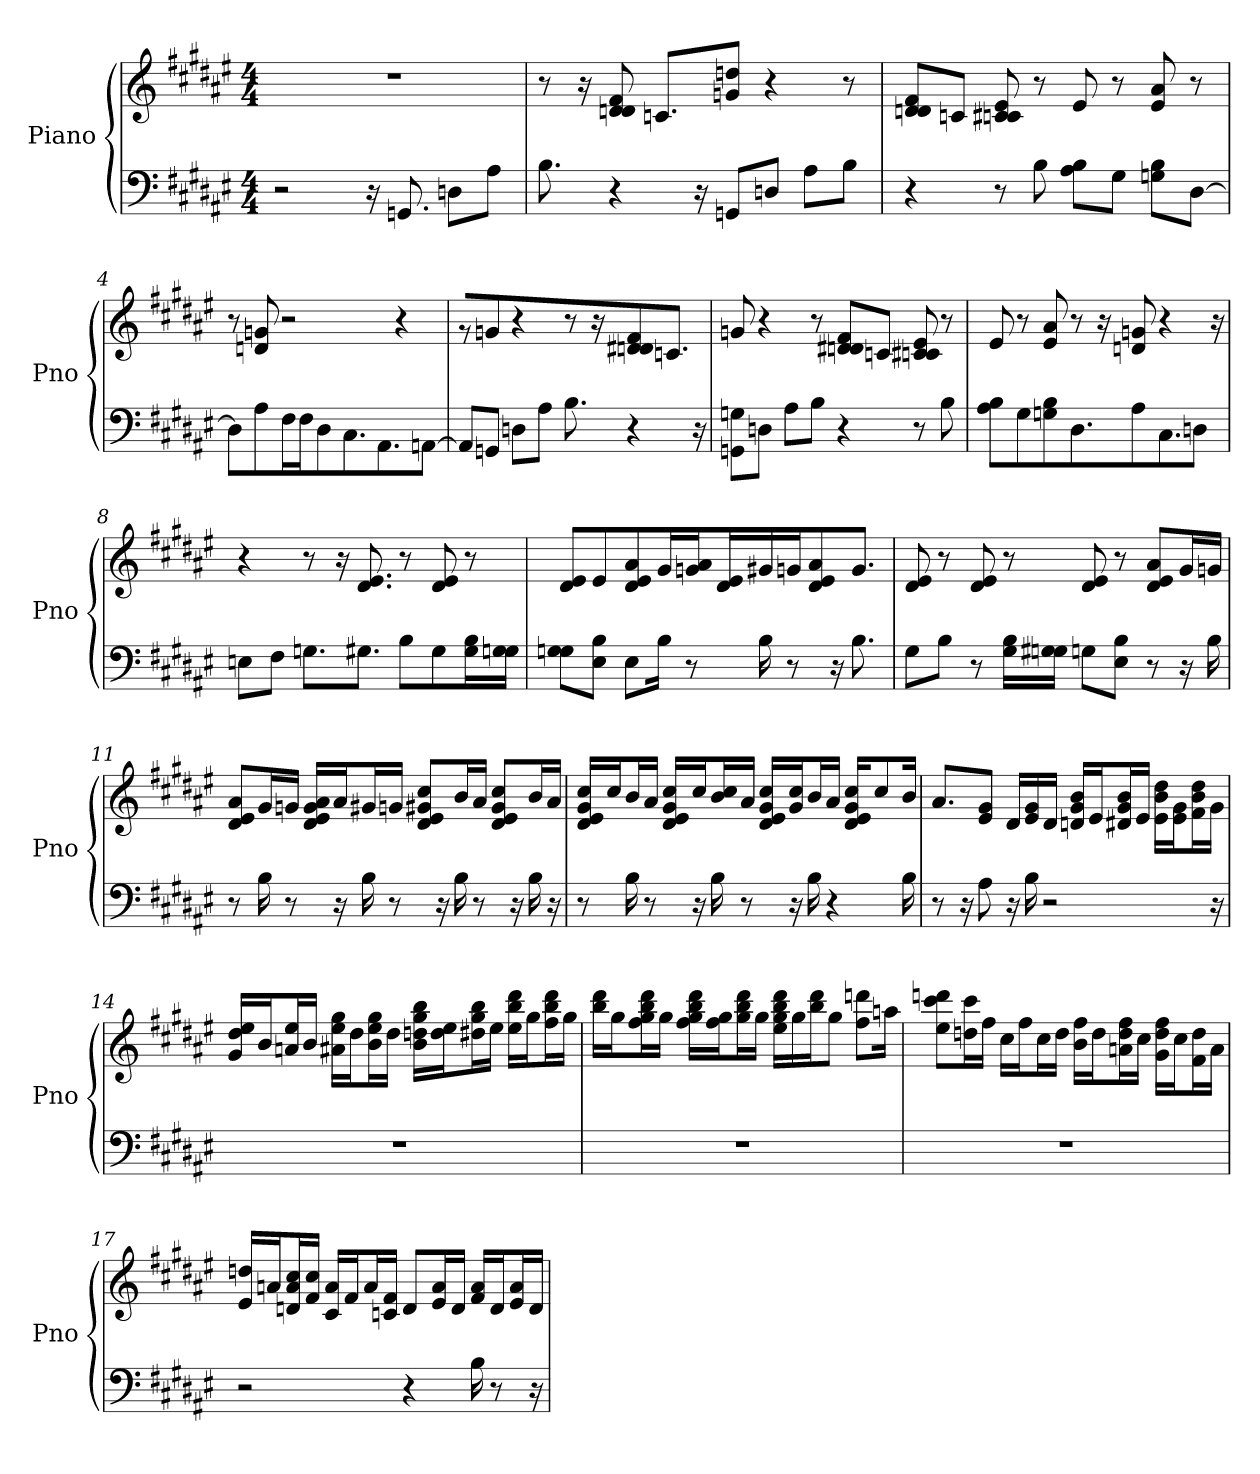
**kern	**kern
*part1	*part1
*staff2	*staff1
*I"Piano	*
*I'Pno	*
*clefF4	*clefG2
*k[f#c#g#d#a#e#]	*k[f#c#g#d#a#e#]
*F#:	*F#:
*M4/4	*M4/4
*MM76	*MM76
=1	=1
2r	1r
16r	.
8.GG	.
8D\L	.
8A#\J	.
=2	=2
8.B	8r
.	16r
4r	8f# 8d# 8d
.	8.c/L
16r	.
8GG/L	8g/ 8dd/J
8D/J	4r
8A#\L	.
8B\J	8r
=3	=3
4r	8f#/ 8d#/ 8d/L
.	8c/J
8r	8e# 8c# 8c
8B	8r
8A#\ 8B\L	8e#
8G#\J	8r
8B\ 8G\L	8a# 8e#
[8D#\J	8r
=4	=4
8D#\L]	8r
8A#\J	8d 8g
16F#\LL	2r
16F#\J	.
8D#\J	.
8.C#/L	.
8.AA#/J	.
.	4r
[8AAJ	.
=5	=5
8AA/L]	8r
8GG/J	8g
8D\L	4r
8A#\J	.
8.B	8r
.	16r
4r	8f# 8d 8d#
.	8.cJ
16r	.
=6	=6
8G\ 8GG\L	8g
8D\J	4r
8A#\L	.
8B\J	8r
4r	8f#/ 8d/ 8d#/L
.	8c/J
8r	8e# 8c# 8c
8B	8r
=7	=7
8B\ 8A#\L	8e#
8G#\J	8r
8G\ 8B\L	8e# 8a#
8.D#\J	8r
.	16r
8A#\L	8d 8g
8.C#\J	4r
8DJ	.
.	16r
=8	=8
8E\L	4r
8F#\J	.
8.G\L	8r
.	16r
8.G#\J	8.e# 8.d#
8B\L	8r
8G#\	8e# 8d#
16G#\ 16B\L	8r
16G#\ 16G\JJ	.
=9	=9
8G#\ 8G\L	8e#/ 8d#/L
8B\ 8E#\J	8e#/J
8E#\L	8a#/ 8e#/ 8d#/L
16B\Jk	16g#/L
8r	16g/ 16a#/JJ
.	16e#/ 16d#/LL
16B	16g#/J
8r	16g/K
.	8a#/ 8d#/ 8e#/J
16r	.
8.B	8.gJ
=10	=10
8G#\L	8e# 8d#
8B\J	8r
8r	8e# 8d#
16G#\ 16B\LL	8r
16G\ 16G#\JJ	.
8G\L	8e# 8d#
8B\ 8E#\J	8r
8r	8a#/ 8d#/ 8e#/L
16r	16g#/L
16B	16g/JJ
=11	=11
8r	8a#/ 8e#/ 8d#/L
16B	16g#/L
8r	16g/JJ
.	16e#/ 16a#/ 16d#/ 16g/LL
16r	16a#/J
16B	16g#/L
8r	16g/JJ
.	8g#/ 8cc#/ 8d#/ 8e#/L
16r	.
16B	16b/L
8r	16a#/JJ
.	8g#/ 8cc#/ 8d#/ 8e#/L
16r	.
16B	16b/L
16r	16a#/JJ
=12	=12
8r	16g#/ 16cc#/ 16d#/ 16e#/LL
.	16cc#/J
16B	16b/L
8r	16a#/JJ
.	16e#/ 16d#/ 16cc#/ 16g#/LL
16r	16cc#/J
16B	16cc#/ 16b/L
8r	16a#/JJ
.	16d#/ 16e#/ 16cc#/ 16g#/LL
16r	16g#/ 16cc#/J
16B	16b/L
4r	16a#/JJ
.	16d#/ 16e#/ 16cc#/ 16g#/KL
.	8cc#/
16B	16b/Jk
=13	=13
8r	8.a#/L
16r	.
8A#	8e#/ 8g#/J
16r	16d#/LL
16B	16g#/ 16e#/
2r	16d#/JJ
.	16d/ 16b/ 16g#/LL
.	16e#/J
.	16b/ 16d#/ 16g#/L
.	16e#/JJ
.	16dd#\ 16b\ 16e#\LL
.	16e#\ 16g#\J
.	16f#\ 16b\ 16dd#\L
16r	16g#\JJ
=14	=14
1r	16g#/ 16ee#/ 16dd#/LL
.	16b/J
.	16a/ 16ee#/L
.	16b/JJ
.	16a#\ 16ee#\ 16gg#\LL
.	16dd#\J
.	16b\ 16ee#\ 16gg#\L
.	16dd#\JJ
.	16bb\ 16gg#\ 16b\ 16dd\LL
.	16ee#\ 16dd\J
.	16dd#\ 16bb\ 16gg#\L
.	16ee#\JJ
.	16bb\ 16ee#\ 16ddd#\LL
.	16gg#\J
.	16ff#\ 16bb\ 16ddd#\L
.	16gg#\JJ
=15	=15
1r	16ddd#\ 16bb\LL
.	16gg#\J
.	16ddd#\ 16bb\ 16ff#\ 16gg#\L
.	16gg#\JJ
.	16gg#\ 16ddd#\ 16bb\ 16ff#\LL
.	16ff#\ 16gg#\J
.	16gg#\ 16bb\ 16ddd#\L
.	16gg#\JJ
.	16gg#\ 16ddd#\ 16ee#\ 16bb\LL
.	16gg#\J
.	16ddd#\ 16bb\K
.	8gg#\J
.	8ff#\ 8ddd\L
.	16aa\Jk
=16	=16
1r	8ccc#\ 8ddd\ 8ee#\L
.	16ccc#\ 16dd\L
.	16ff#\JJ
.	16cc#\LL
.	16ff#\J
.	16cc#\L
.	16dd\JJ
.	16ff#\ 16b\LL
.	16dd\J
.	16ff#\ 16a\ 16dd\L
.	16cc#\JJ
.	16ff#\ 16g#\ 16dd\LL
.	16cc#\J
.	16f#\ 16dd\L
.	16a\JJ
=17	=17
2r	16e#/ 16dd/LL
.	16a/J
.	16d/ 16cc#/ 16a/L
.	16f#/ 16cc#/JJ
.	16a/ 16c#/LL
.	16f#/J
.	16a/L
.	16f#/ 16c/JJ
4r	8d/L
.	16e#/ 16a/L
.	16d/JJ
16B	16a/ 16f#/LL
8r	16d/J
.	16e#/ 16a/L
16r	16d/JJ
=	=
*-	*-
